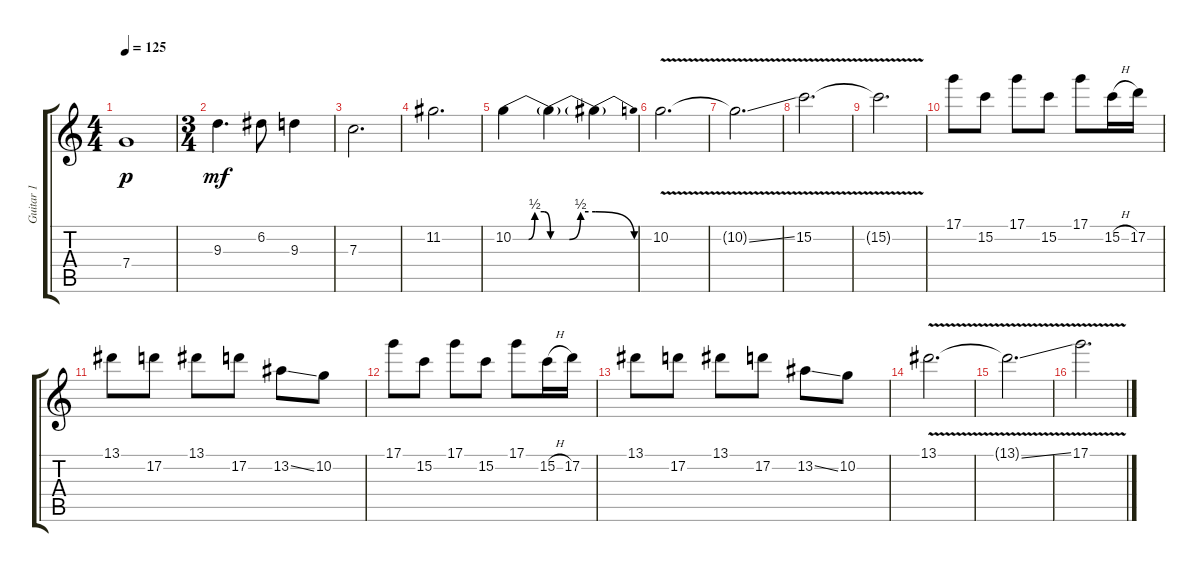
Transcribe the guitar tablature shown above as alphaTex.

\track ("Guitar 1" "Guitar 1") {instrument distortionguitar}
\staff {score tabs}
\tuning (D4 A3 F3 C3 G2 C2) {hide}
\ts (4 4)
\tempo 125
\clef g2
\ks c
7.4{t}.1{dy p} |
\ts (3 4)
9.3.4{d dy mf} 6.2.8 9.3.4 |
7.3.2{d} |
11.2.2{d} |
10.2{be (custom 0 0 25 0 35 2 50 2 60 0 60 0)}.4 10.2{be (custom 0 0 25 0 40 2 60 2) t}.4 10.2{be (release 0 2 60 0) t}.4 |
10.2{v}.2{d} |
10.2{v ss t}.2{d} |
15.2{v}.2{d} |
15.2{v t}.2{d} |
17.1.8 15.2.8 17.1.8 15.2.8 17.1.8 15.2{h}.16 17.2.16 |
13.1.8 17.2.8 13.1.8 17.2.8 13.2{ss}.8 10.2.8 |
17.1.8 15.2.8 17.1.8 15.2.8 17.1.8 15.2{h}.16 17.2.16 |
13.1.8 17.2.8 13.1.8 17.2.8 13.2{ss}.8 10.2.8 |
13.1{v}.2{d} |
13.1{v ss t}.2{d} |
17.1{v ss}.2{d}
